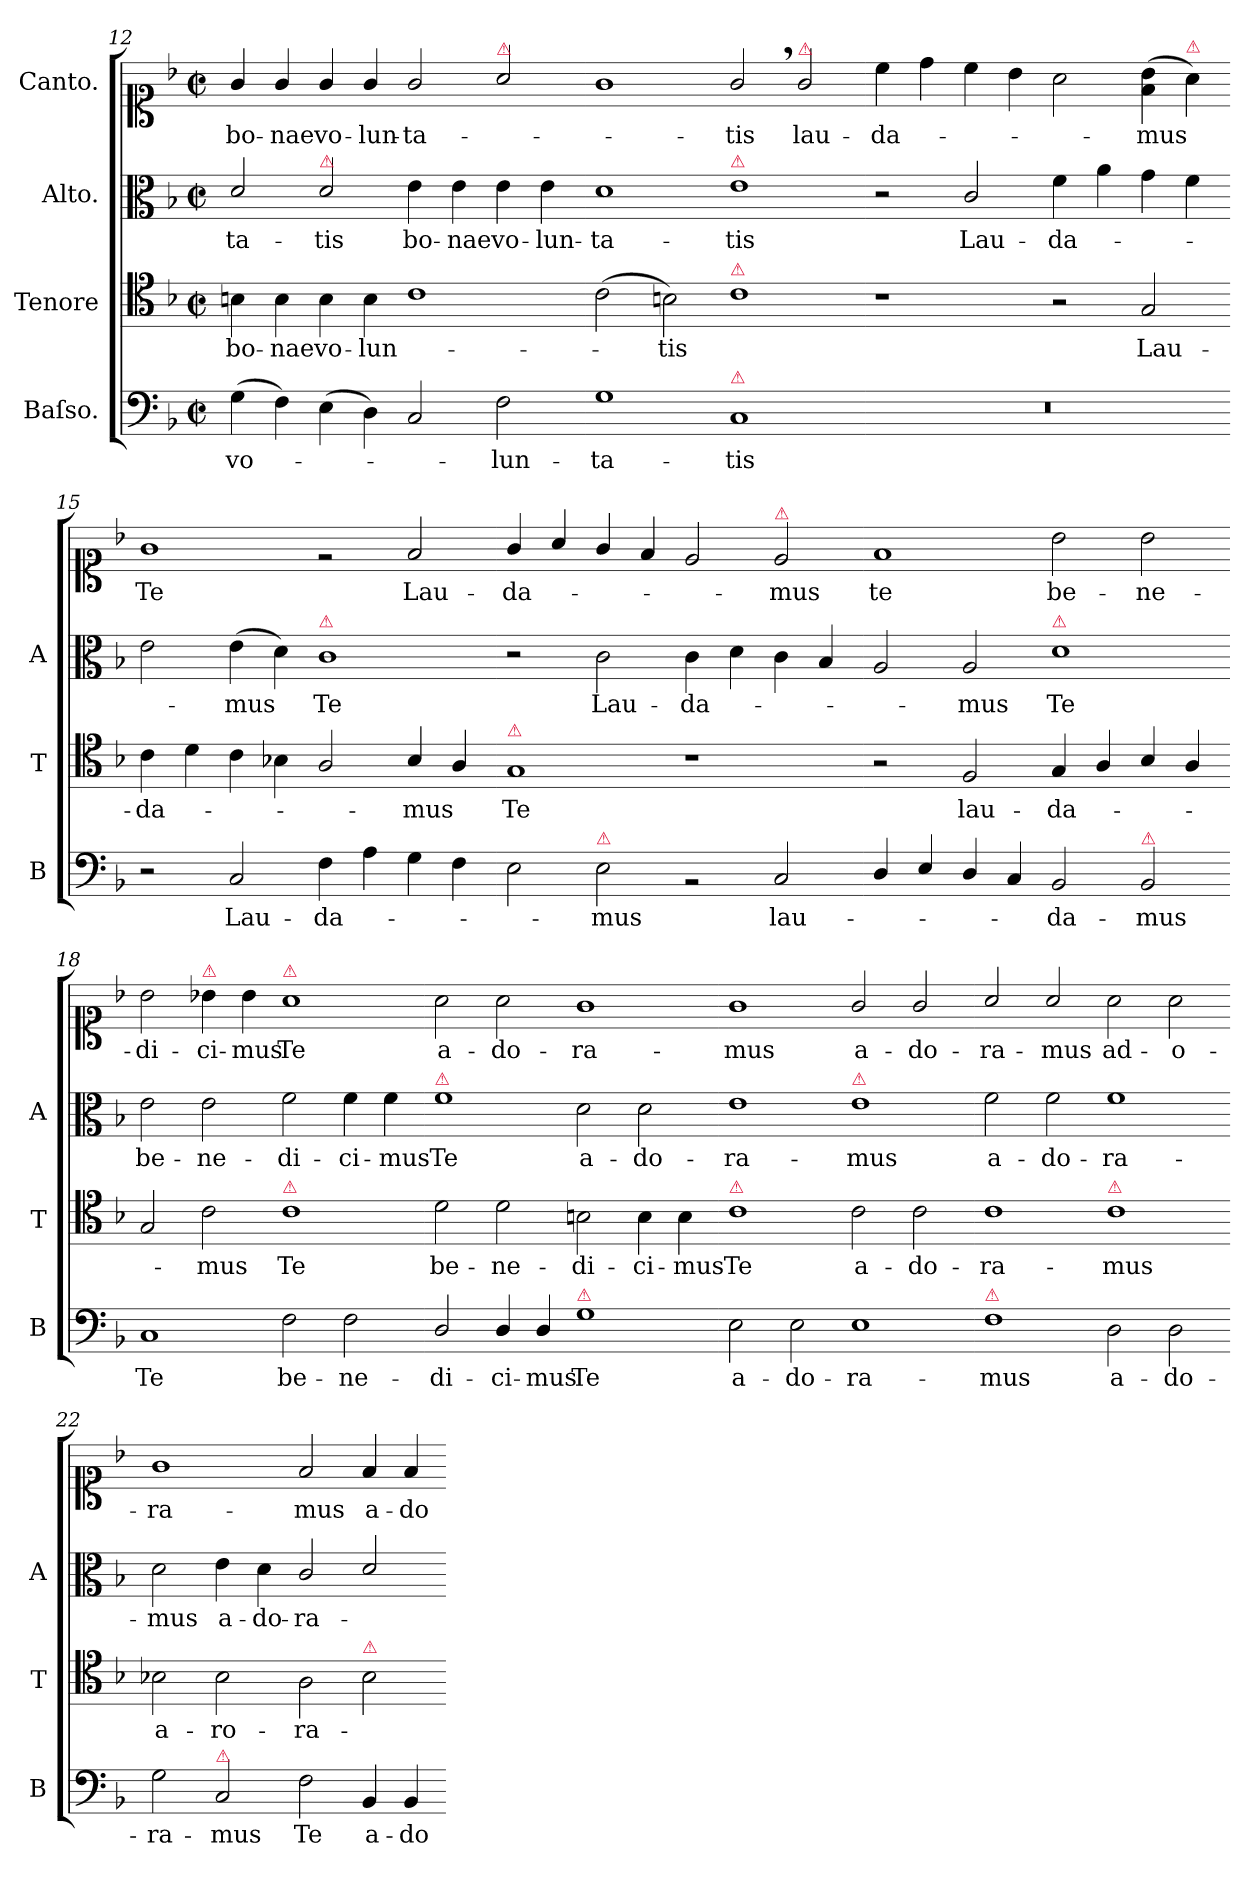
**kern	**text	**kern	**text	**kern	**text	**kern	**text
*part4	*part4	*part3	*part3	*part2	*part2	*part1	*part1
*staff4	*staff4	*staff3	*staff3	*staff2	*staff2	*staff1	*staff1
*I"Baſso.	*	*I"Tenore	*	*I"Alto.	*	*I"Canto.	*
*I'B	*	*I'T	*	*I'A	*	*	*
*clefF4	*	*clefC4	*	*clefC3	*	*clefC1	*
*k[b-]	*	*k[b-]	*	*k[b-]	*	*k[b-]	*
*M2/1	*	*M2/1	*	*M2/1	*	*M2/1	*
*met(c|)	*	*met(c|)	*	*met(c|)	*	*met(c|)	*
=12	=12	=12	=12	=12	=12	=12	=12
(>4G\	vo-	4B\	bo-	2d/	-ta-	4g/	bo-
4F\)	.	4B\	-nae	.	.	4g/	-nae
!	!	!	!	!LO:TX:a:color=crimson:t=⚠	!	!	!
(>4E\	.	4B\	vo-	2d/	-tis	4g/	vo-
4D\)	.	4B\	-lun-	.	.	4g/	-lun-
!	!	!	!	!	!LO:LY:i	!	!
2C/	.	1c	.	4e\	bo-	2g/	-ta-
!	!	!	!	!	!LO:LY:i	!	!
.	.	.	.	4e\	-nae	.	.
!	!	!	!	!	!	!LO:TX:a:color=crimson:t=⚠	!
!	!	!	!	!	!LO:LY:i	!	!
2F\	-lun-	.	.	4e\	vo-	2a/	.
!	!	!	!	!	!LO:LY:i	!	!
.	.	.	.	4e\	-lun-	.	.
=13-	=13-	=13-	=13-	=13-	=13-	=13-	=13-
!	!	!	!	!	!LO:LY:i	!	!
1G	-ta-	(>2c\	.	1d	-ta-	1g	.
.	.	2Bn\)	-tis	.	.	.	.
!	!	!	!	!LO:TX:a:color=crimson:t=⚠	!	!	!
!	!	!LO:TX:a:color=crimson:t=⚠	!	!	!	!	!
!LO:TX:a:color=crimson:t=⚠	!	!	!	!	!	!	!
!	!	!	!	!	!LO:LY:i	!	!
1C	-tis	1c	.	1e	-tis	2g,</	-tis
!	!	!	!	!	!	!LO:TX:a:color=crimson:t=⚠	!
.	.	.	.	.	.	2g/	lau-
=14-	=14-	=14-	=14-	=14-	=14-	=14-	=14-
0r	.	1r	.	2r	.	4cc\	-da-
.	.	.	.	.	.	4dd\	.
.	.	.	.	2c/	Lau-	4cc\	.
.	.	.	.	.	.	4b-\	.
.	.	2r	.	4f\	-da-	2a\	.
.	.	.	.	4a\	.	.	.
.	.	2G/	Lau-	4g\	.	(>4f\ 4b-\	-mus
!	!	!	!	!	!	!LO:TX:a:color=crimson:t=⚠	!
.	.	.	.	4f\	.	4a\)	.
=15-	=15-	=15-	=15-	=15-	=15-	=15-	=15-
2r	.	4c\	-da-	2e\	.	1g	Te
.	.	4d\	.	.	.	.	.
2C/	Lau-	4c\	.	(>4e\	-mus	.	.
.	.	4B-X\	.	4d\)	.	.	.
!	!	!	!	!LO:TX:a:color=crimson:t=⚠	!	!	!
4F\	-da-	2A/	.	1c	Te	2re	.
4A\	.	.	.	.	.	.	.
4G\	.	4B-/	-mus	.	.	2f/	Lau-
4F\	.	4A/	.	.	.	.	.
=16-	=16-	=16-	=16-	=16-	=16-	=16-	=16-
!	!	!LO:TX:a:color=crimson:t=⚠	!	!	!	!	!
2E\	.	1G	Te	2r	.	4g/	-da-
.	.	.	.	.	.	4a/	.
!LO:TX:a:color=crimson:t=⚠	!	!	!	!	!	!	!
!	!	!	!	!	!LO:LY:i	!	!
2E\	-mus	.	.	2c\	Lau-	4g/	.
.	.	.	.	.	.	4f/	.
!	!	!	!	!	!LO:LY:i	!	!
2rBB	.	1r	.	4c\	-da-	2e/	.
.	.	.	.	4d\	.	.	.
!	!	!	!	!	!	!LO:TX:a:color=crimson:t=⚠	!
2C/	lau-	.	.	4c\	.	2e/	-mus
.	.	.	.	4B-/	.	.	.
=17-	=17-	=17-	=17-	=17-	=17-	=17-	=17-
4D/	.	2r	.	2A/	.	1f	te
4E/	.	.	.	.	.	.	.
!	!	!	!	!	!LO:LY:i	!	!
4D/	.	2F/	lau-	2A/	-mus	.	.
4C/	.	.	.	.	.	.	.
!	!	!	!	!LO:TX:a:color=crimson:t=⚠	!	!	!
!	!	!	!	!	!LO:LY:i	!	!
2BB-/	-da-	4G/	-da-	1d	Te	2b-\	be-
.	.	4A/	.	.	.	.	.
!LO:TX:a:color=crimson:t=⚠	!	!	!	!	!	!	!
2BB-/	-mus	4B-/	.	.	.	2b-\	-ne-
.	.	4A/	.	.	.	.	.
=18-	=18-	=18-	=18-	=18-	=18-	=18-	=18-
1C	Te	2G/	.	2e\	be-	2b-\	-di-
!	!	!	!	!	!	!LO:TX:a:color=crimson:t=⚠	!
.	.	2c\	-mus	2e\	-ne-	4b-X\	-ci-
.	.	.	.	.	.	4b-\	-mus
!	!	!	!	!	!	!LO:TX:a:color=crimson:t=⚠	!
!	!	!LO:TX:a:color=crimson:t=⚠	!	!	!	!	!
2F\	be-	1c	Te	2f\	-di-	1a	Te
2F\	-ne-	.	.	4f\	-ci-	.	.
.	.	.	.	4f\	-mus	.	.
=19-	=19-	=19-	=19-	=19-	=19-	=19-	=19-
!	!	!	!	!LO:TX:a:color=crimson:t=⚠	!	!	!
2D/	-di-	2d\	be-	1f	Te	2a\	a-
4D/	-ci-	2d\	-ne-	.	.	2a\	-do-
4D/	-mus	.	.	.	.	.	.
!LO:TX:a:color=crimson:t=⚠	!	!	!	!	!	!	!
1G	Te	2Bn\	-di-	2d\	a-	1g	-ra-
.	.	4B\	-ci-	2d\	-do-	.	.
.	.	4B\	-mus	.	.	.	.
=20-	=20-	=20-	=20-	=20-	=20-	=20-	=20-
!	!	!LO:TX:a:color=crimson:t=⚠	!	!	!	!	!
2E\	a-	1c	Te	1e	-ra-	1g	-mus
2E\	-do-	.	.	.	.	.	.
!	!	!	!	!LO:TX:a:color=crimson:t=⚠	!	!	!
1E	-ra-	2c\	a-	1e	-mus	2g/	a-
.	.	2c\	-do-	.	.	2g/	-do-
=21-	=21-	=21-	=21-	=21-	=21-	=21-	=21-
!LO:TX:a:color=crimson:t=⚠	!	!	!	!	!	!	!
1F	-mus	1c	-ra-	2f\	a-	2a/	-ra-
.	.	.	.	2f\	-do-	2a/	-mus
!	!	!LO:TX:a:color=crimson:t=⚠	!	!	!	!	!
2D\	a-	1c	-mus	1f	-ra-	2a\	ad-
2D\	-do-	.	.	.	.	2a\	-o-
=22-	=22-	=22-	=22-	=22-	=22-	=22-	=22-
2G\	-ra-	2B-X\	a-	2d\	-mus	1g	-ra-
!LO:TX:a:color=crimson:t=⚠	!	!	!	!	!	!	!
2C/	-mus	2B-\	-ro-	4e\	a-	.	.
.	.	.	.	4d\	-do-	.	.
2F\	Te	2A\	-ra-	2c/	-ra-	2f/	-mus
!	!	!LO:TX:a:color=crimson:t=⚠	!	!	!	!	!
4BB-/	a-	2B-\	.	2d/	.	4f/	a-
4BB-/	-do-	.	.	.	.	4f/	-do-
=-	=-	=-	=-	=-	=-	=-	=-
*-	*-	*-	*-	*-	*-	*-	*-
